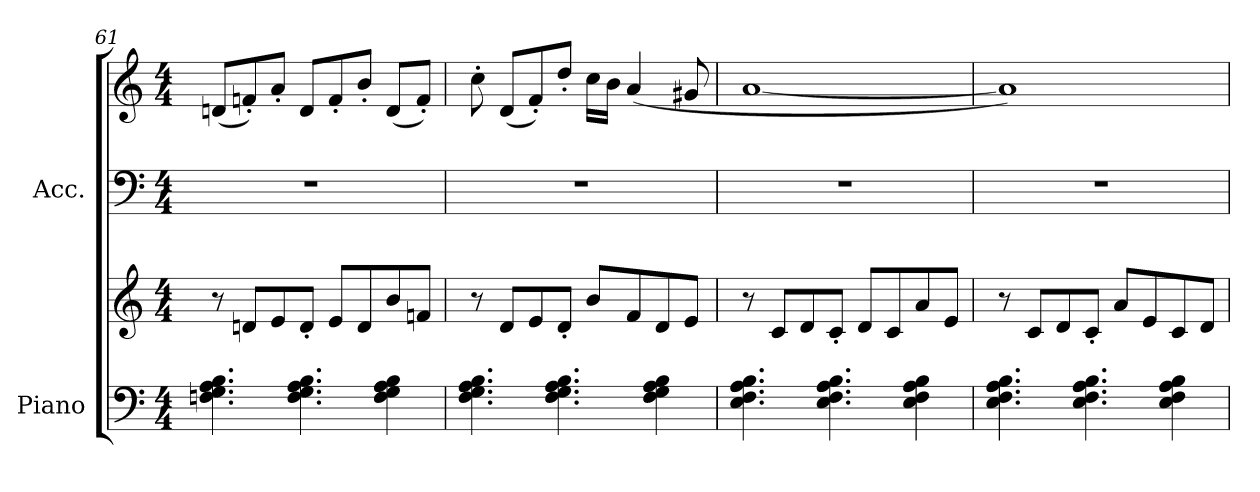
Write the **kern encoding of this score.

**kern	**kern	**kern	**kern
*part2	*part2	*part1	*part1
*staff4	*staff3	*staff2	*staff1
*I"Piano	*	*I"Acc.	*
*	*	*I'Acc	*
!!LO:PB:g=z
*clefF4	*clefG2	*clefF4	*clefG2
*k[]	*k[]	*k[]	*k[]
*M4/4	*M4/4	*M4/4	*M4/4
=61	=61	=61	=61
4.Fn\ 4.G\ 4.A\ 4.B\	8r	1r	(<8dni/L
.	8dn/L	.	8fni'/)
.	8e/	.	8a'/J
4.F\ 4.G\ 4.A\ 4.B\	8d'/J	.	8d/L
.	8e/L	.	8f'/
.	8d/	.	8b'/J
4F\ 4G\ 4A\ 4B\	8b/	.	(<8d/L
.	8fni/J	.	8f'/J)
=62	=62	=62	=62
4.F\ 4.G\ 4.A\ 4.B\	8r	1r	8cc'\
.	8d/L	.	(<8d/L
.	8e/	.	8f'/)
4.F\ 4.G\ 4.A\ 4.B\	8d'/J	.	8dd'/J
.	8b/L	.	16cc\LL
.	.	.	16b\JJ
.	8f/	.	(>4a/
4F\ 4G\ 4A\ 4B\	8d/	.	.
.	8e/J	.	8g#X/
=63	=63	=63	=63
4.E\ 4.F\ 4.A\ 4.B\	8r	1r	[1a
.	8c/L	.	.
.	8d/	.	.
4.E\ 4.F\ 4.A\ 4.B\	8c'/J	.	.
.	8d/L	.	.
.	8c/	.	.
4E\ 4F\ 4A\ 4B\	8a/	.	.
.	8e/J	.	.
=64	=64	=64	=64
4.E\ 4.F\ 4.A\ 4.B\	8r	1r	1a])
.	8c/L	.	.
.	8d/	.	.
4.E\ 4.F\ 4.A\ 4.B\	8c'/J	.	.
.	8a/L	.	.
.	8e/	.	.
4E\ 4F\ 4A\ 4B\	8c/	.	.
.	8d/J	.	.
=	=	=	=
*-	*-	*-	*-
